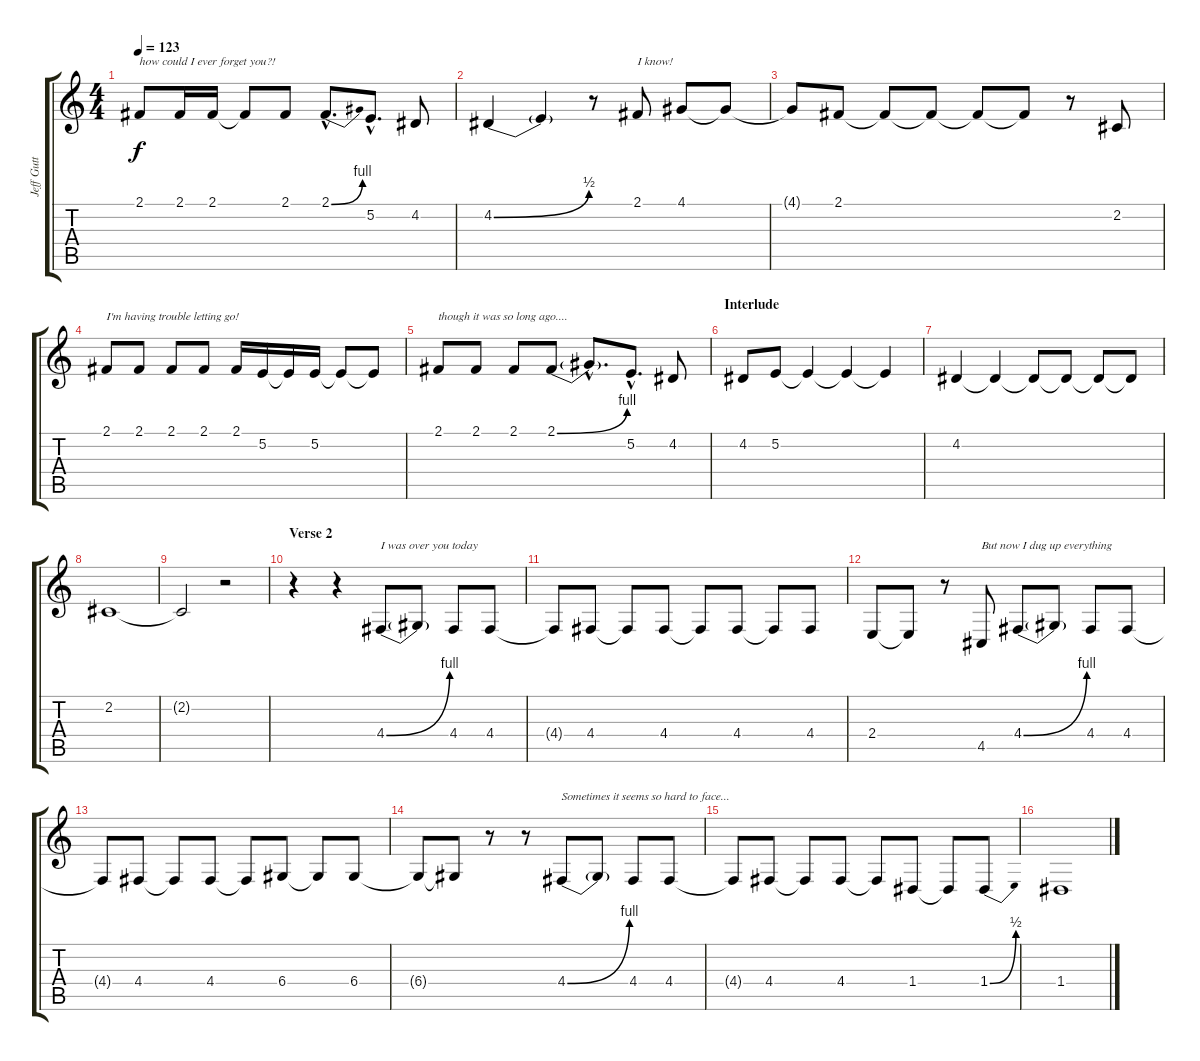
\track ("Jeff Gutt (Vocals)" "Jeff Gutt ") {instrument harmonica}
\staff {score tabs}
\tuning (E4 B3 G3 D3 A2 E2) {hide}
\ts (4 4)
\tempo 123
\clef g2
\ks c
2.1.8{txt "how could I ever forget you?!" dy f} 2.1.16 2.1.16 2.1{t}.8 2.1.8 2.1{be (bend 0 0 60 4) hac}.8{d} 5.2{hac}.8{d} 4.2.8 |
4.2{be (bend 0 0 60 2)}.4 4.2{t}.4 r.8 2.1.8{txt "I know!"} 4.1.8 4.1{t}.8 |
4.1{t}.8 2.1.8 2.1{t}.8 2.1{t}.8 2.1{t}.8 2.1{t}.8 r.8 2.2.8 |
2.1.8{txt "I'm having trouble letting go!"} 2.1.8 2.1.8 2.1.8 2.1.16 5.2.16 5.2{t}.16 5.2.16 5.2{t}.8 5.2{t}.8 |
2.1.8{txt "though it was so long ago...."} 2.1.8 2.1.8 2.1{be (bend 0 0 60 4)}.8 2.1{hac t}.8{d} 5.2{hac}.8{d} 4.2.8 |
\section ("" "Interlude")
4.2.8 5.2.8 5.2{t}.4 5.2{t}.4 5.2{t}.4 |
4.2.4 4.2{t}.4 4.2{t}.8 4.2{t}.8 4.2{t}.8 4.2{t}.8 |
2.2.1 |
2.2{t}.2 r.2 |
\section ("" "Verse 2")
r.4 r.4 4.4{be (bend 0 0 60 4)}.8{txt "I was over you today"} 4.4{t}.8 4.4.8 4.4.8 |
4.4{t}.8 4.4.8 4.4{t}.8 4.4.8 4.4{t}.8 4.4.8 4.4{t}.8 4.4.8 |
2.4.8 2.4{t}.8 r.8 4.5.8{txt "But now I dug up everything"} 4.4{be (bend 0 0 60 4)}.8 4.4{t}.8 4.4.8 4.4.8 |
4.4{t}.8 4.4.8 4.4{t}.8 4.4.8 4.4{t}.8 6.4.8 6.4{t}.8 6.4.8 |
6.4{t}.8 6.4{t}.8 r.8 r.8 4.4{be (bend 0 0 60 4)}.8{txt "Sometimes it seems so hard to face..."} 4.4{t}.8 4.4.8 4.4.8 |
4.4{t}.8 4.4.8 4.4{t}.8 4.4.8 4.4{t}.8 1.4.8 1.4{t}.8 1.4{be (bend 0 0 60 2)}.8 |
1.4.1
